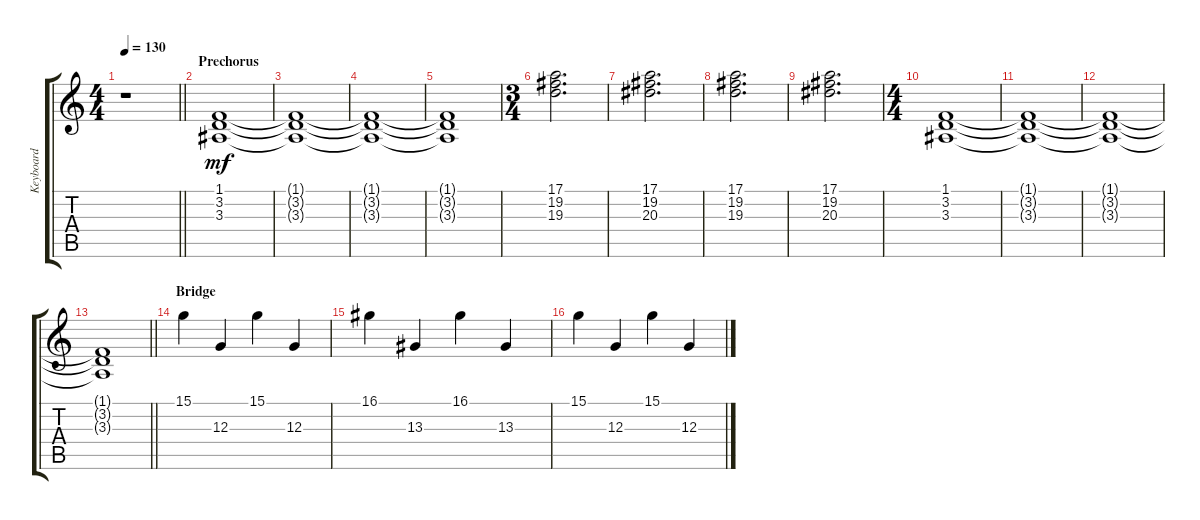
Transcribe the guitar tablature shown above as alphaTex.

\track ("Keyboard" "Keyboard") {instrument lead2sawtooth}
\staff {score tabs}
\tuning (E4 B3 G3 D3 A2 E2) {hide}
\ts (4 4)
\tempo 130
\clef g2
\barLineRight lightlight
\ks c
r.1{dy f} |
\section ("" "Prechorus")
(1.1 3.2 3.3).1{dy mf instrument stringensemble1} |
(1.1{t} 3.2{t} 3.3{t}).1 |
(1.1{t} 3.2{t} 3.3{t}).1 |
(1.1{t} 3.2{t} 3.3{t}).1 |
\ts (3 4)
(17.1 19.2 19.3).2{d} |
(17.1 19.2 20.3).2{d} |
(17.1 19.2 19.3).2{d} |
(17.1 19.2 20.3).2{d} |
\ts (4 4)
(1.1 3.2 3.3).1 |
(1.1{t} 3.2{t} 3.3{t}).1 |
(1.1{t} 3.2{t} 3.3{t}).1 |
\barLineRight lightlight
(1.1{t} 3.2{t} 3.3{t}).1 |
\section ("" "Bridge")
15.1.4{instrument lead2sawtooth} 12.3.4 15.1.4 12.3.4 |
16.1.4 13.3.4 16.1.4 13.3.4 |
15.1.4 12.3.4 15.1.4 12.3.4
